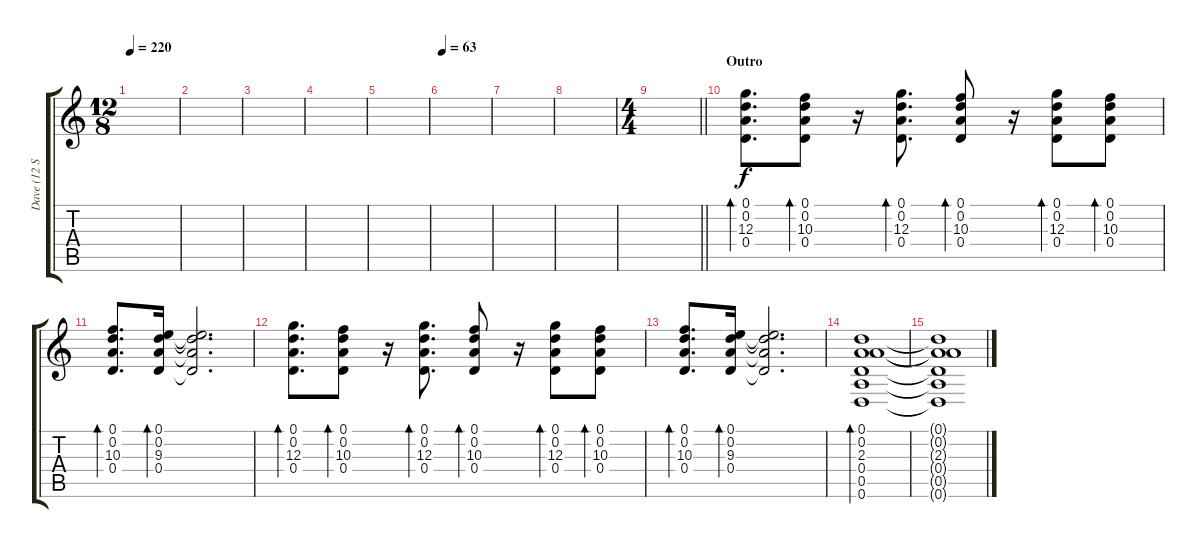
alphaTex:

\track ("Dave (12 String Acoustic)" "Dave (12 S") {instrument acousticguitarsteel}
\staff {score tabs}
\tuning (D4 A3 G3 D3 A2 D2) {hide}
\ts (12 8)
\tempo 220
\clef g2
\ks c
|
|
|
|
|
\tempo 63
|
|
|
\ts (4 4)
\barLineRight lightlight
|
\section ("" "Outro")
(0.1 0.2 12.3 0.4).8{d bd 120} (0.1 0.2 10.3 0.4).8{bd 120} r.16 (0.1 0.2 12.3 0.4).8{d bd 120} (0.1 0.2 10.3 0.4).8{bd 120} r.16 (0.1 0.2 12.3 0.4).8{bd 120} (0.1 0.2 10.3 0.4).8{bd 120} |
(0.1 0.2 10.3 0.4).8{d bd 120} (0.1 0.2 9.3 0.4).16{bd 120} (0.1{t} 0.2{t} 9.3{t} 0.4{t}).2{d} |
(0.1 0.2 12.3 0.4).8{d bd 120} (0.1 0.2 10.3 0.4).8{bd 120} r.16 (0.1 0.2 12.3 0.4).8{d bd 120} (0.1 0.2 10.3 0.4).8{bd 120} r.16 (0.1 0.2 12.3 0.4).8{bd 120} (0.1 0.2 10.3 0.4).8{bd 120} |
(0.1 0.2 10.3 0.4).8{d bd 120} (0.1 0.2 9.3 0.4).16{bd 120} (0.1{t} 0.2{t} 9.3{t} 0.4{t}).2{d} |
(0.1 0.2 2.3 0.4 0.5 0.6).1{bd 240} |
(0.1{t} 0.2{t} 2.3{t} 0.4{t} 0.5{t} 0.6{t}).1
